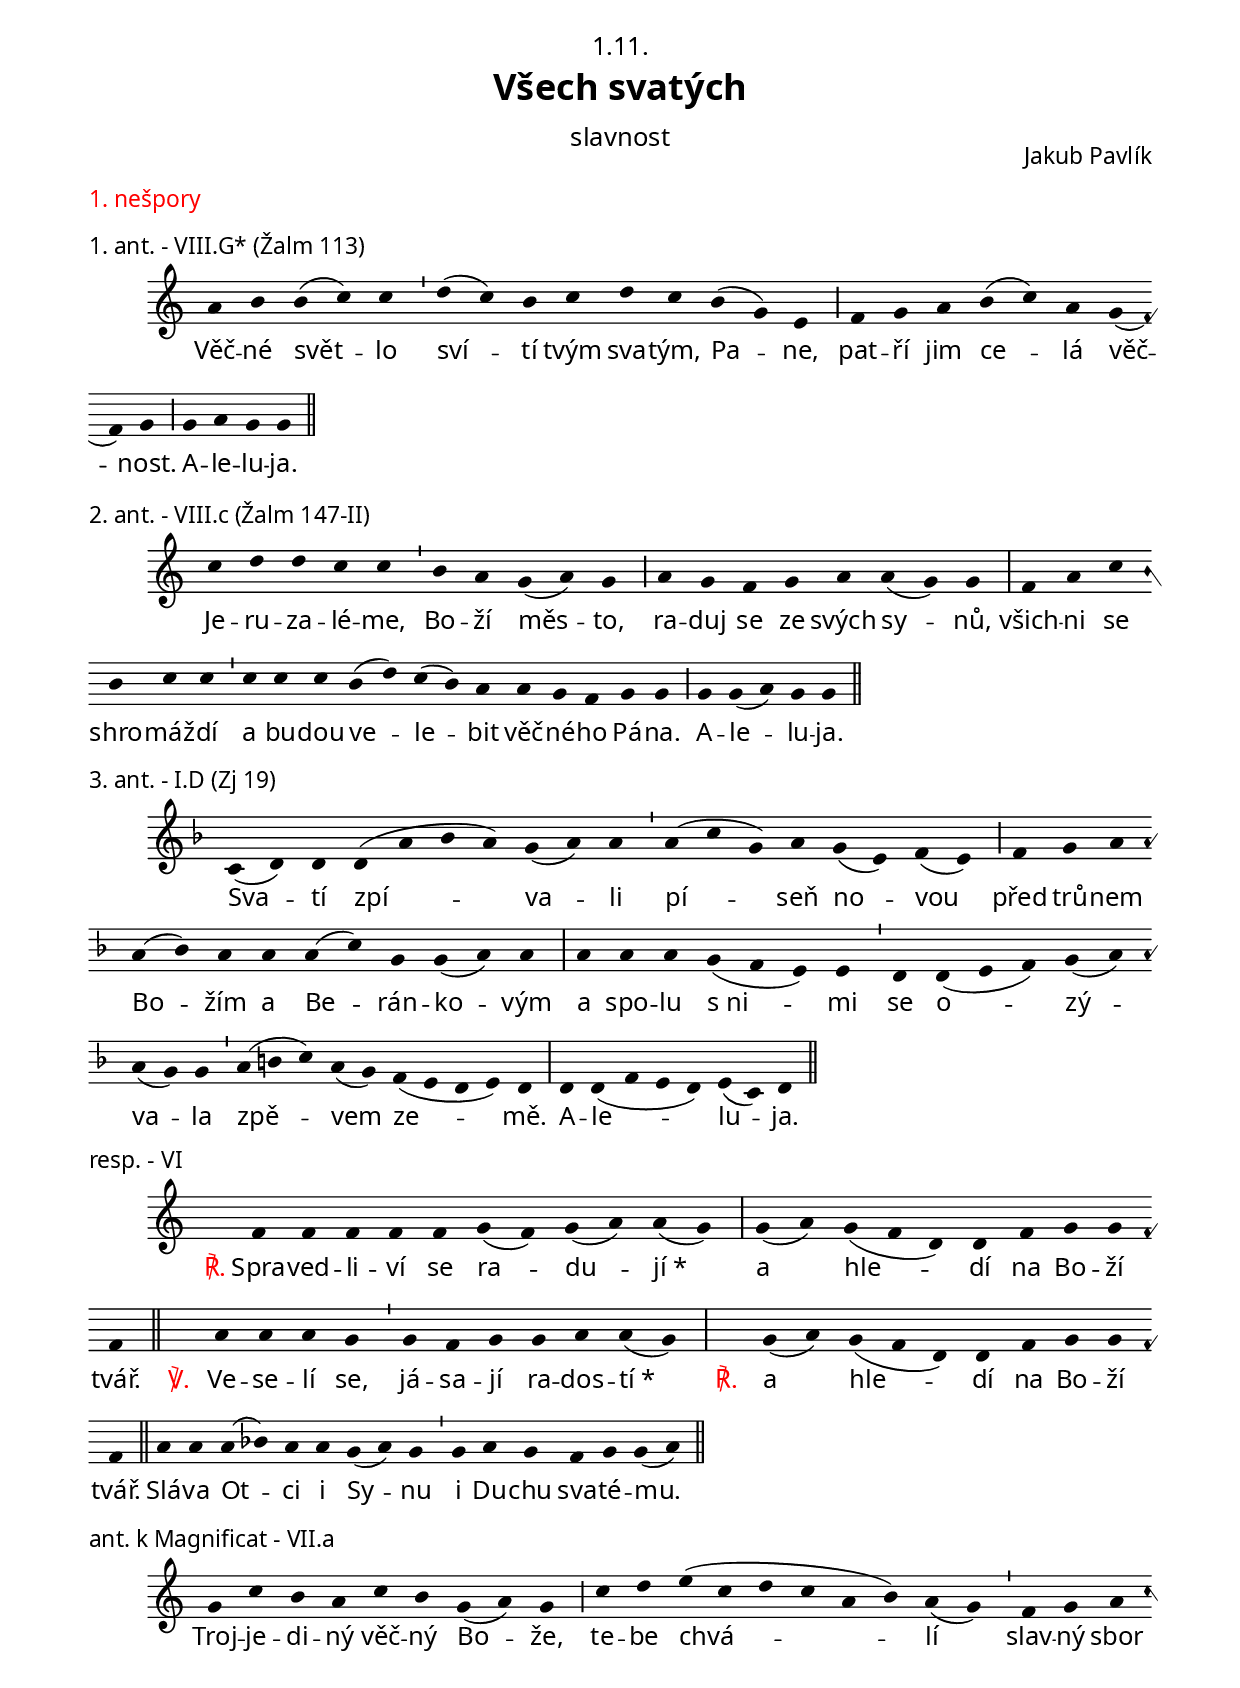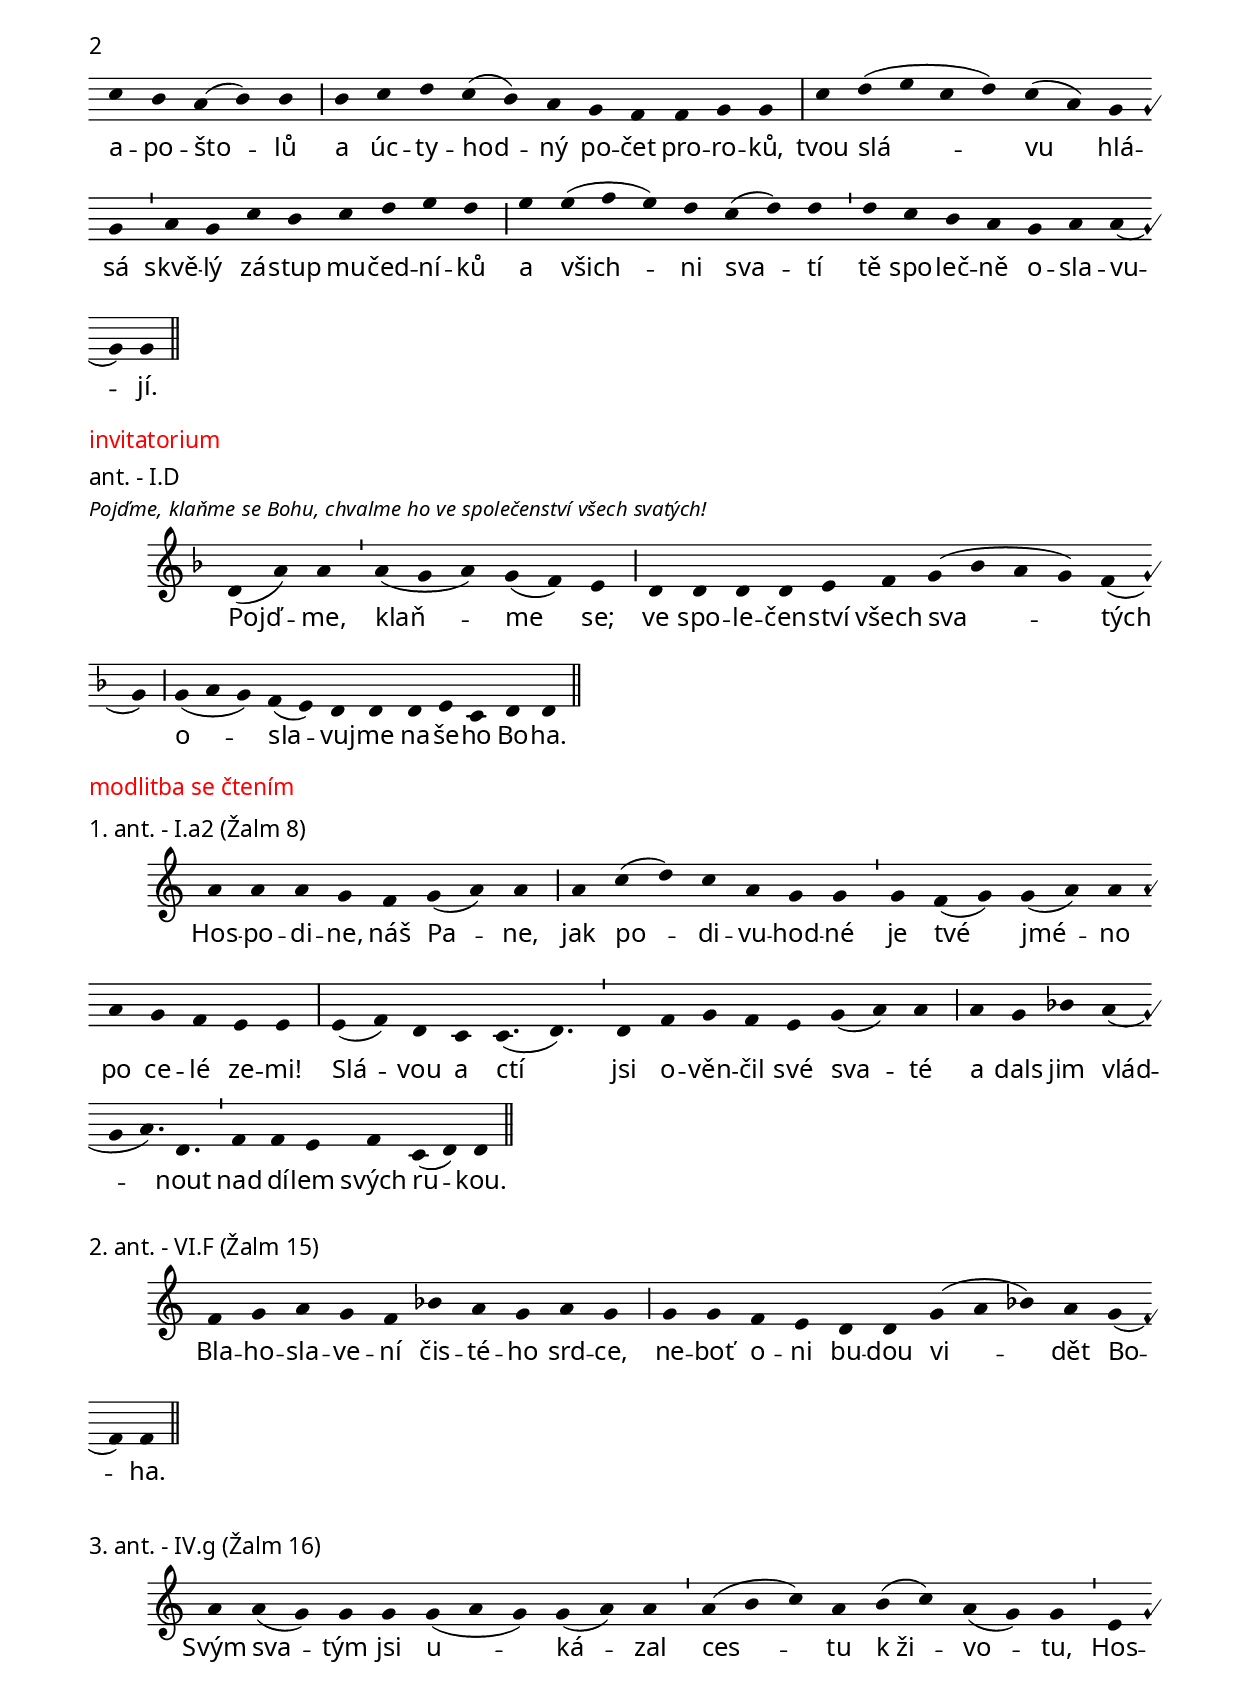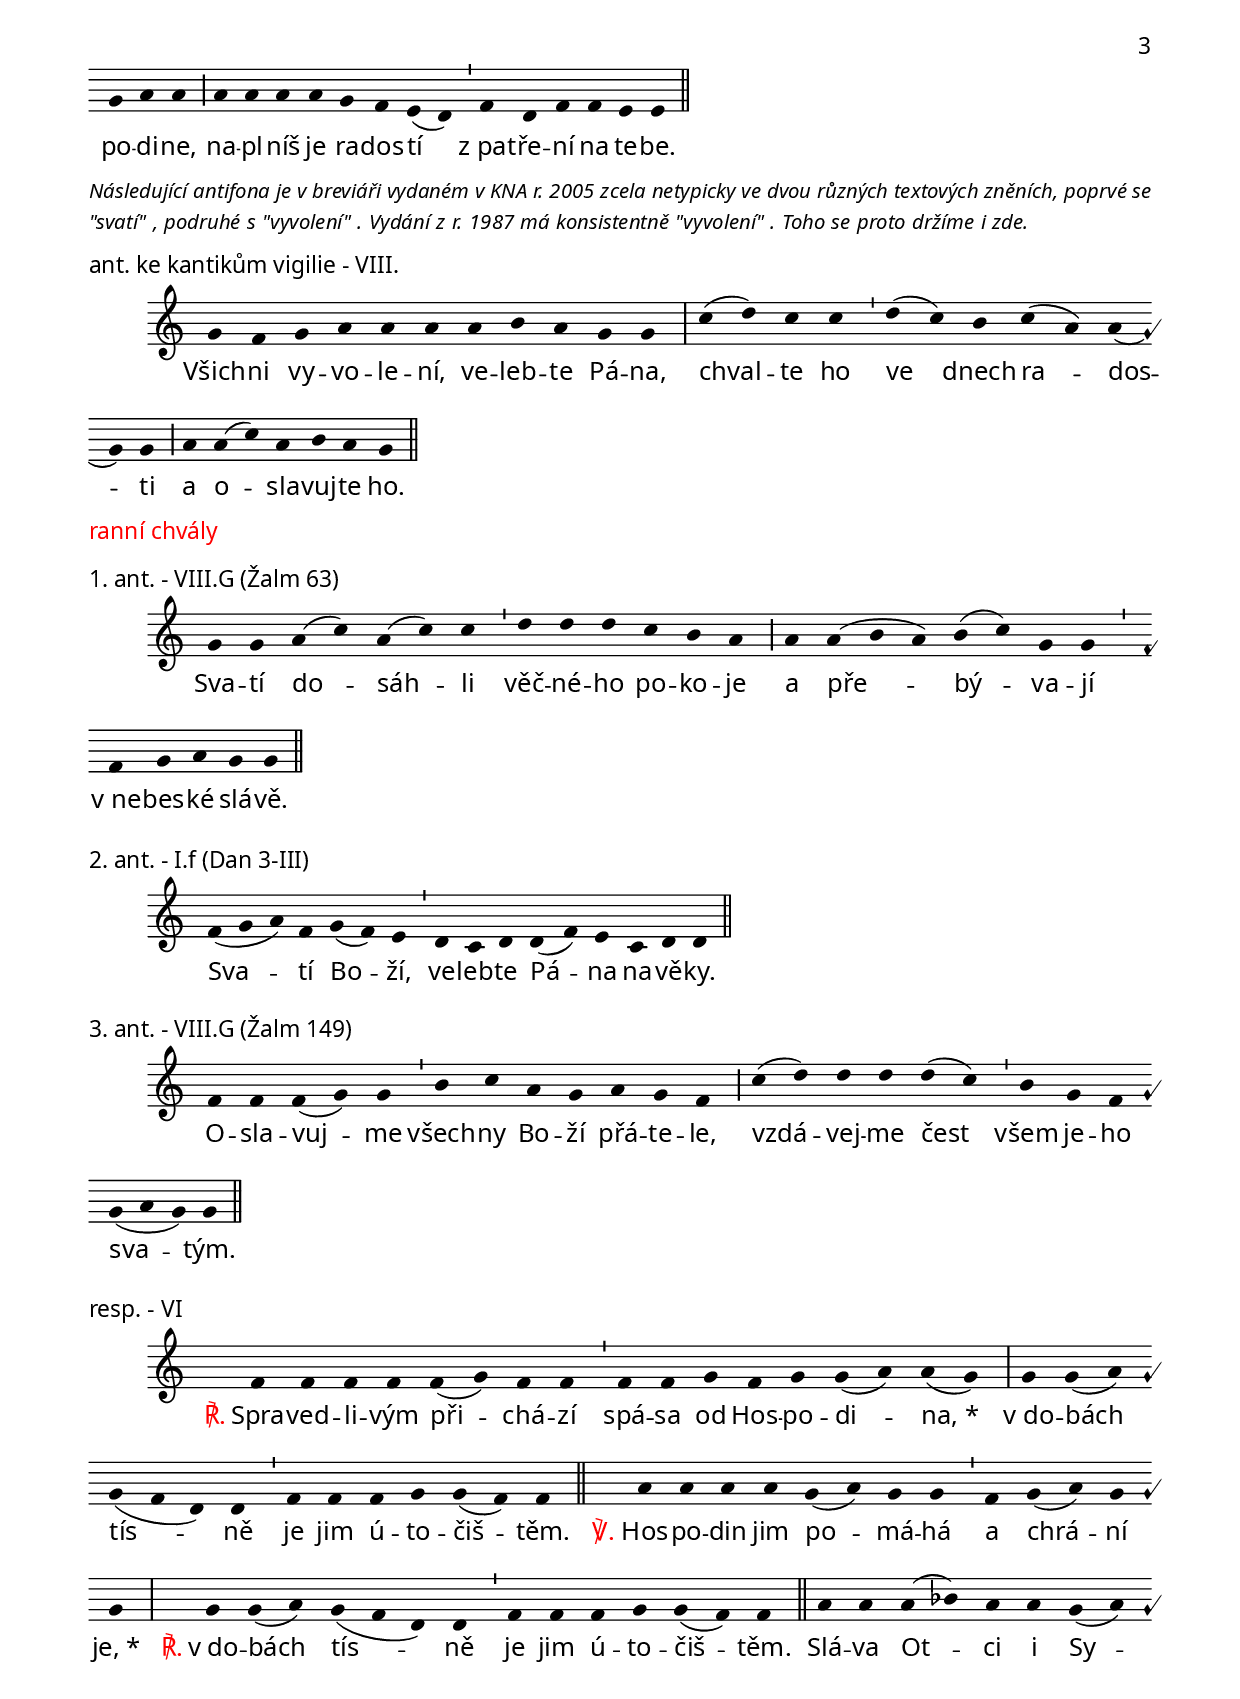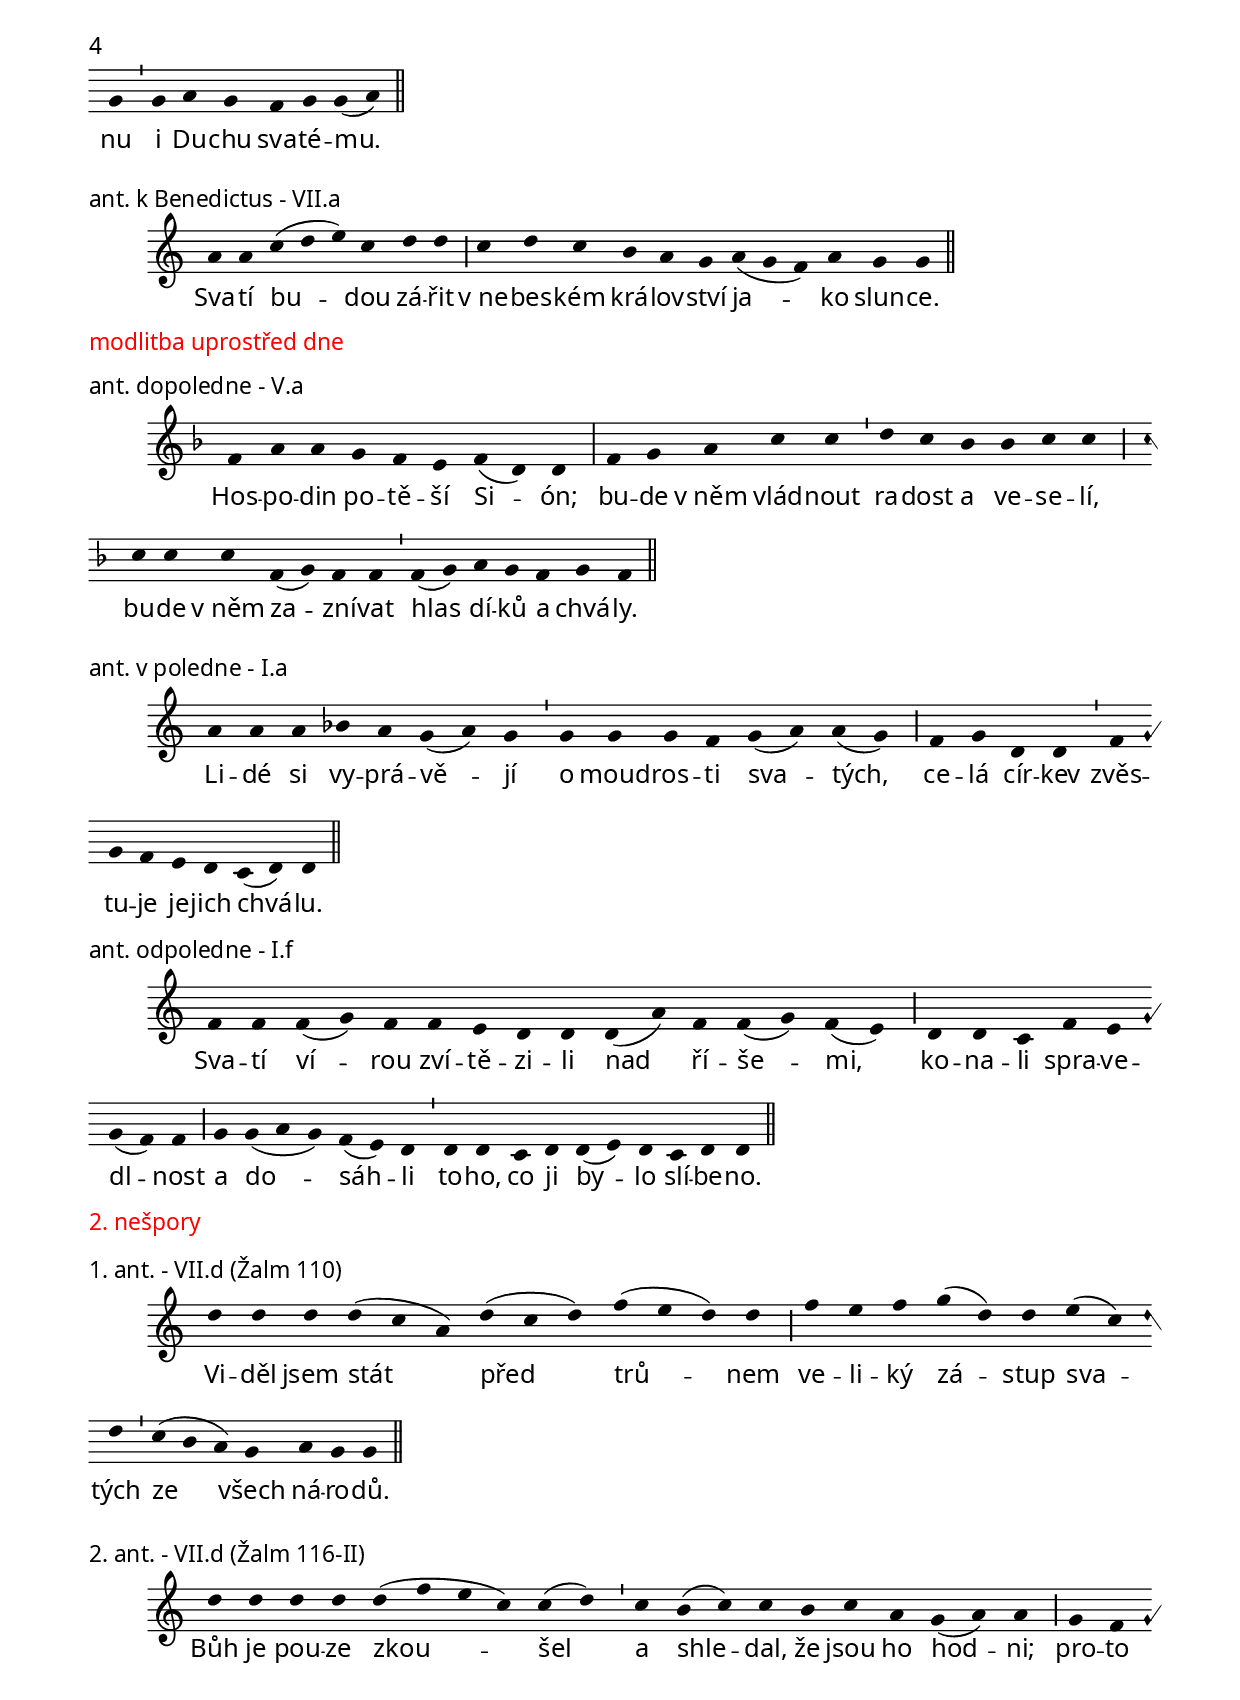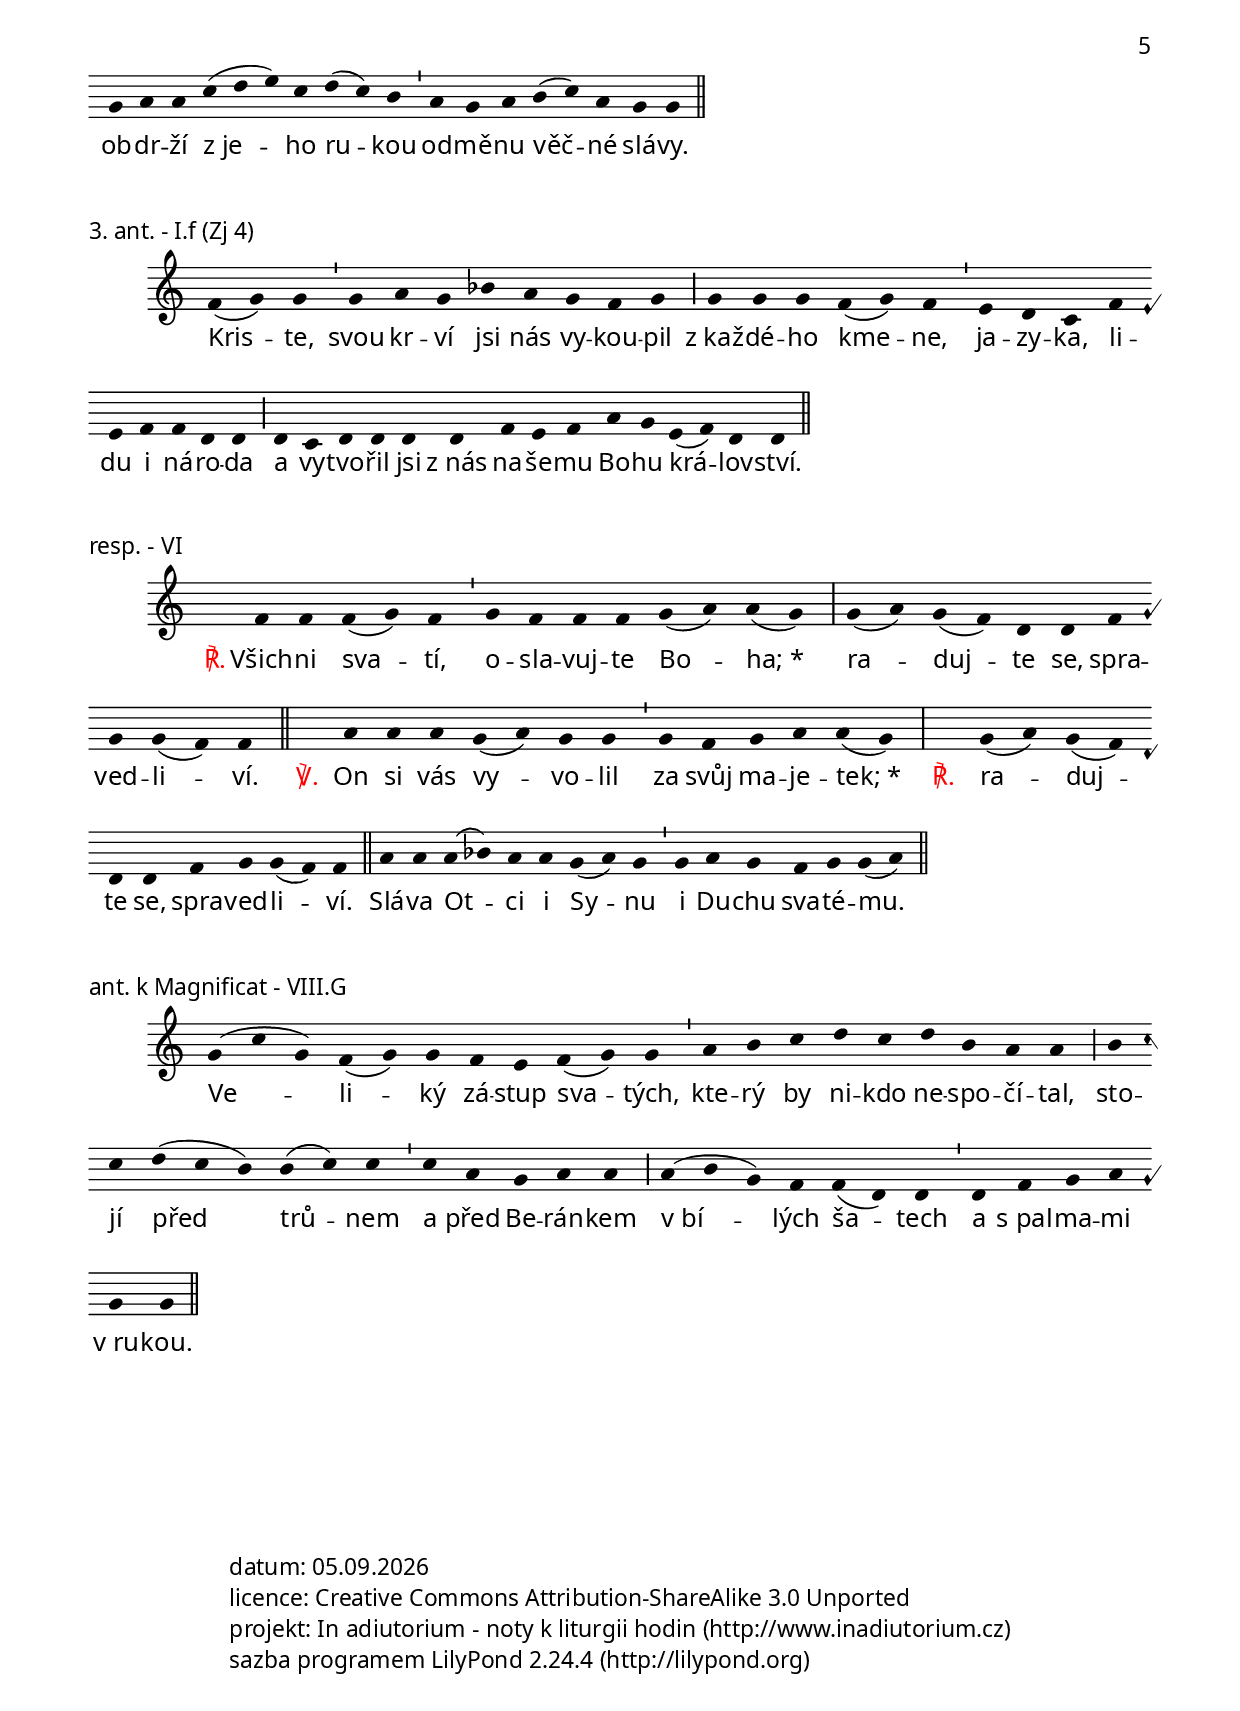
\version "2.16.0"

\include "../spolecne.ly"
\include "../dilyresponsorii.ly"

\header {
  title = \markup\titleSvatek
            "Všech svatých"
            slavnost
            1.11.
  composer = "Jakub Pavlík"
}

\markup {\nadpisHodinka {"1. nešpory"}}

\score {
  \relative c'' {
    \choralniRezim
    a4 b b( c) c \barMin d( c) b c d c b( g) e \barMaior
    f g a b( c) a g( f) g \barMaior
    g a g g \barFinalis
  }
  \addlyrics {
    Věč -- né svět -- lo sví -- tí tvým sva -- tým, Pa -- ne,
    pat -- ří jim ce -- lá věč -- nost.
    A -- le -- lu -- ja.
  }
  \header {
    quid = "1. ant."
    modus = "VIII"
    differentia = "G*"
    psalmus = "Žalm 113"
    placet = "aleluja snad g ga g g"
    id = "1ne-a1"
    fons = "commune jednoho muč., 1. nešp., k Magnificat"
    fial = "fial://commune/commune_jedenmucednik.ly#1ne-amag-velik"
    piece = \markup {\sestavTitulek}
  }
}

\score {
  \relative c'' {
    \choralniRezim
    c4 d d c c \barMin b a g( a) g \barMaior
    a g f g a a( g) g \barMax
    f a c b c c \barMin
    c c c b( d) c( b) a a g f g g \barMaior
    g g( a) g g \barFinalis
  }
  \addlyrics {
    Je -- ru -- za -- lé -- me, Bo -- ží měs -- to,
    ra -- duj se ze svých sy -- nů,
    všich -- ni se shro -- máž -- dí
    a bu -- dou ve -- le -- bit věč -- né -- ho Pá -- na.
    A -- le -- lu -- ja.
  }
  \header {
    quid = "2. ant."
    modus = "VIII"
    differentia = "c"
    psalmus = "Žalm 147-II"
    id = "1ne-a2"
    fons = "2. část: žaltář, 4.t., pá, r.ch., 2.ant."
    fial = "fial://antifony/tyden4_6patek.ly#rch-ant2?cast"
    piece = \markup {\sestavTitulek}
  }
}

\score {
  \relative c' {
    \key f \major
    \choralniRezim
    c4( d) d d( a' bes a) g( a) a \barMin a( c g) a g( e) f( e) \barMaior
    f g a a( bes) a a a( c) g g( a) a \barMax
    a a a g( f e) e \barMin d d( e f) g( a) a( g) g \barMin a( b c) a( g) f( e d e) d \barMax

    d d( f e d) e( c) d \barFinalis
  }
  \addlyrics {
    Sva -- tí zpí -- va -- li pí -- seň no -- vou
    před trů -- nem Bo -- žím a Be -- rán -- ko -- vým
    a spo -- lu s_ni -- mi se o -- zý -- va -- la zpě -- vem ze -- mě.

    A -- le -- lu -- ja.
  }
  \header {
    quid = "3. ant."
    modus = "I"
    differentia = "D"
    psalmus = "Zj 19"
    id = "1ne-a3"
    fial = "fial://commune/commune_svatymuz.ly#2ne-a3"
    piece = \markup {\sestavTitulek}
  }
}

\score {
  \relative c' {
    \choralniRezim

    % R
    \neviditelna f
    f4 f f f f g( f) g( a) a( g) \barMax
    g( a) g( f d) d f g g f \barFinalis
    % V
    \neviditelna a
    a4 a a g \barMin g f g g a a( g) \barMax
    % R
    \neviditelna a
    g( a) g( f d) d f g g f \barFinalis
    % Slava
    \respVIdoxologie \barFinalis
  }
  \addlyrics {
    \Response Spra -- ved -- li -- ví se ra -- du -- jí_*
    a hle -- dí na Bo -- ží tvář.
    \Verse Ve -- se -- lí se, já -- sa -- jí ra -- dos -- tí_*
    \Response a hle -- dí na Bo -- ží tvář.
    \textRespDoxologie
  }
  \header {
    quid = "resp."
    modus = "VI"
    id = "1ne-r"
    piece = \markup {\sestavTitulekResp}
  }
}

\score {
  \relative c'' {
    \choralniRezim
    g4 c b a c b g( a) g \barMaior
    c d e( c d c a b) a( g) \barMin f g a c b a( b) b \barMaior
    b c d c( b) a g f f g g \barMax

    c d( e c d) c( a) g g \barMin a g c b c d e d \barMaior
    e e( f e) d c( d) d \barMin d c b a g a a( g) g \barFinalis
  }
  \addlyrics {
    Troj -- je -- di -- ný věč -- ný Bo -- že,
    te -- be chvá -- lí slav -- ný sbor a -- po -- što -- lů
    a úc -- ty -- hod -- ný po -- čet pro -- ro -- ků,

    tvou slá -- vu hlá -- sá skvě -- lý zá -- stup mu -- čed -- ní -- ků
    a všich -- ni sva -- tí tě spo -- leč -- ně o -- sla -- vu -- jí.
  }
  \header {
    quid = "ant. k Magnificat"
    modus = "VII"
    differentia = "a"
    psalmus = ""
    placet = "věnovat jí trochu péče, zejm. úvodu"
    id = "1ne-amag"
    piece = \markup {\sestavTitulekBezZalmu}
  }
}

\markup {\nadpisHodinka {"invitatorium"}}

\score {
  \relative c' {
    \key f \major
    \choralniRezim
    d4( a') a \barMin a( g a) g( f) e \barMaior
    d d d d e f g( bes a g) f( g) \barMaior
    g( a g) f( e) d d d e c d d \barFinalis
  }
  \addlyrics {
    Pojď -- me, klaň -- me se;
    ve spo -- le -- čen -- ství všech sva -- tých
    o -- sla -- vuj -- me na -- še -- ho Bo -- ha.
  }
  \header {
    % Vtipne je, ze me zneni, z rytmickych duvodu nahrazujici
    % "chvalme" za "oslavujme", by mohlo vznaset narok,
    % ze je o spetku vernejsim prekladem latinskeho originalu.
    textus_approbatus = "Pojďme, klaňme se Bohu,
    chvalme ho ve společenství všech svatých!"
    quid = "ant."
    modus = "I"
    differentia = "D"
    psalmus = ""
    id = "invit"
    piece = \markup {\sestavTitulekBezZalmu}
  }
}

\markup {\nadpisHodinka {"modlitba se čtením"}}

\score {
  \relative c'' {
    \choralniRezim
    a4 a a g f g( a) a \barMaior
    a c( d) c a g g \barMin g f( g) g( a) a a g f e e \barMax

    e( f) d c c4.( d) \barMin d4 f g f e g( a) a \barMaior
    a g bes a( g a4.) d, \barMin f4 f e f c( d) d \barFinalis
  }
  \addlyrics {
    Hos -- po -- di -- ne, náš Pa -- ne,
    jak po -- di -- vu -- hod -- né je tvé jmé -- no po ce -- lé ze -- mi!

    Slá -- vou a ctí jsi o -- věn -- čil své sva -- té
    a dals jim vlád -- nout nad dí -- lem svých ru -- kou.
  }
  \header {
    quid = "1. ant."
    modus = "I"
    differentia = "a2"
    psalmus = "Žalm 8"
    fons = "sanktoral/0705cyrilametodej.ly#2ne-a2"
    id = "mc-a1"
    piece = \markup {\sestavTitulek}
  }
}

\score {
  \relative c' {
    \choralniRezim
    f4 g a g f bes a g a g \barMaior
    g g f e d d g( a bes) a g( f) f \barFinalis
  }
  \addlyrics {
    Bla -- ho -- sla -- ve -- ní čis -- té -- ho srd -- ce,
    ne -- boť o -- ni bu -- dou vi -- dět Bo -- ha.
  }
  \header {
    quid = "2. ant."
    modus = "VI"
    differentia = "F"
    psalmus = "Žalm 15"
    fons = "antifony/tyden1_2pondeli.ly#ne-ant2"
    id = "mc-a2"
    piece = \markup {\sestavTitulek}
  }
}

\score {
  \relative c'' {
    \choralniRezim
    a4 a( g) g g g( a g) g( a) a \barMin
    a( b c) a b( c) a( g) g \barMin
    e g a a \barMaior
    a a a a g f e( d) \barMin
    f d f f e e \barFinalis
  }
  \addlyrics {
    Svým sva -- tým jsi u -- ká -- zal
    ces -- tu k_ži -- vo -- tu,
    Hos -- po -- di -- ne,
    na -- pl -- níš je ra -- dos -- tí
    z_pat -- ře -- ní na te -- be.
  }
  \header {
    quid = "3. ant."
    modus = "IV"
    differentia = "g"
    psalmus = "Žalm 16"
    id = "mc-a3"
    piece = \markup {\sestavTitulek}
  }
}

\markup\justify\small\italic{
  Následující antifona je v breviáři vydaném v KNA r. 2005
  zcela netypicky ve dvou různých textových zněních,
  poprvé se "\"svatí\"", podruhé s "\"vyvolení\"".
  Vydání z r. 1987 má konsistentně "\"vyvolení\"".
  Toho se proto držíme i zde.
}

\score {
  \relative c'' {
    \choralniRezim
    g4 f g a a a a b a g g \barMax
    c( d) c c \barMin d( c) b c( a) a( g) g \barMaior
    a a( c) a b a g \barFinalis
  }
  \addlyrics {
    Všich -- ni vy -- vo -- le -- ní,
    ve -- leb -- te Pá -- na,
    chval -- te ho ve dnech ra -- dos -- ti
    a o -- sla -- vuj -- te ho.
  }
  \header {
    quid = "ant. ke kantikům vigilie"
    modus = "VIII"
    differentia = ""
    psalmus = ""
    placet = "začátek půjde lépe"
    fial = "antifony/velikonoce_tyden1_3utery.ly#rch-a2?delsi_text"
    id = "mc-avig"
    piece = \markup {\sestavTitulekBezZalmu}
  }
}

\markup {\nadpisHodinka {"ranní chvály"}}

\score {
  \relative c'' {
    \choralniRezim
    g4 g a( c) a( c) c \barMin d d d c b a \barMaior
    a a( b a) b( c) g g \barMin  f g a g g \barFinalis
  }
  \addlyrics {
    Sva -- tí do -- sáh -- li věč -- né -- ho po -- ko -- je
    a pře -- bý -- va -- jí v_ne -- bes -- ké slá -- vě.
  }
  \header {
    quid = "1. ant."
    modus = "VIII"
    differentia = "G"
    psalmus = "Žalm 63"
    placet = "začátek zní značně nepřirozeně, je to násilný pokus o zvukomalbu"
    id = "rch-a1"
    fons = "commune jeden muč., 2. nešp., k Magnificat"
    fial = "fial://commune/commune_jedenmucednik.ly#2ne-amag"
    piece = \markup {\sestavTitulek}
  }
}

\score {
  \relative c' {
    \choralniRezim
    f4( g a) f g( f) e \barMin
    d c d d( f) e c d d \barFinalis
  }
  \addlyrics {
    Sva -- tí Bo -- ží,
    ve -- leb -- te Pá -- na na -- vě -- ky.
  }
  \header {
    quid = "2. ant."
    modus = "I"
    differentia = "f"
    psalmus = "Dan 3-III"
    placet = "zkusit lépe - spíš prostěji a zpěvněji"
    id = "rch-a2"
    piece = \markup {\sestavTitulek}
  }
}

\score {
  \relative c' {
    \choralniRezim
    f4 f f( g) g \barMin b c a g a g f \barMaior
    c'( d) d d d( c) \barMin b g f g( a g) g \barFinalis
  }
  \addlyrics {
    O -- sla -- vuj -- me všech -- ny Bo -- ží přá -- te -- le,
    vzdá -- vej -- me čest všem je -- ho sva -- tým.
  }
  \header {
    quid = "3. ant."
    modus = "VIII"
    differentia = "G"
    psalmus = "Žalm 149"
    placet = "začátek o sekundu nahoru; zkusit celou lépe?"
    id = "rch-a3"
    piece = \markup {\sestavTitulek}
  }
}

\score {
  \relative c' {
    \choralniRezim

    % R
    \neviditelna f
    f4 f f f f( g) f f \barMin f f g f g g( a) a( g) \barMax
    g g( a) g( f d) d \barMin f f f g g( f) f \barFinalis
    % V
    \neviditelna a
    a4 a a a g( a) g g \barMin f g( a) g g \barMax
    % R
    \neviditelna a
    g g( a) g( f d) d \barMin f f f g g( f) f \barFinalis
    % Slava
    \respVIdoxologie \barFinalis
  }
  \addlyrics {
    \Response Spra -- ved -- li -- vým při -- chá -- zí spá -- sa od Hos -- po -- di -- na,_*
    v_do -- bách tís -- ně je jim ú -- to -- čiš -- těm.
    \Verse Hos -- po -- din jim po -- má -- há a chrá -- ní je,_*
    \Response v_do -- bách tís -- ně je jim ú -- to -- čiš -- těm.
    \textRespDoxologie
  }
  \header {
    quid = "resp."
    modus = "VI"
    id = "rch-r"
    fons = "commune více muč., 2. nešp."
    fial = "fial://commune/commune_vicemucedniku.ly#2ne-resp"
    piece = \markup {\sestavTitulekResp}
  }
}

\score {
  \relative c'' {
    \choralniRezim
    a4 a c( d e) c d d \barMaior
    c d c b a g a( g f) a g g \barFinalis
  }
  \addlyrics {
    Sva -- tí bu -- dou zá -- řit
    v_ne -- bes -- kém krá -- lov -- ství ja -- ko slun -- ce.
  }
  \header {
    quid = "ant. k Benedictus"
    modus = "VII"
    differentia = "a"
    psalmus = ""
    placet = "melodické ozdoby na slovech _budou_ a _jako_ ...
    obě stejným způsobem nepatřičné (zvýraznění slova, které nemá být
    zvýrazňováno), ale nepobuřují mě. Antifona s nimi není bezchybná,
    ale přesto se mi líbí. Bez nich by se musela úplně přepsat."
    id = "rch-aben"
    piece = \markup {\sestavTitulekBezZalmu}
  }
}

\markup {\nadpisHodinka {"modlitba uprostřed dne"}}

\score {
  \relative c' {
    \choralniRezim
    \key f \major
    f4 a a g f e f( d) d \barMax
    f g a c c \barMin d c bes bes c c \barMaior
    c c c f,( g) f f \barMin f( g) a g f g f \barFinalis
  }
  \addlyrics {
    Hos -- po -- din po -- tě -- ší Si -- ón;
    bu -- de v_něm vlád -- nout ra -- dost a ve -- se -- lí,
    bu -- de v_něm za -- zní -- vat hlas dí -- ků a chvá -- ly.
  }
  \header {
    quid = "ant. dopoledne"
    modus = "V"
    differentia = "a"
    psalmus = ""
    placet = "bez úletu do plagálního tetrachordu se dá dobře obejít"
    id = "tercie"
    piece = \markup {\sestavTitulekBezZalmu}
  }
}

\score {
  \relative c'' {
    \choralniRezim
    a4 a a bes a g( a) g \barMin g g g f g( a) a( g) \barMaior
    f g d d \barMin f g f e d c( d) d \barFinalis
  }
  \addlyrics {
    Li -- dé si vy -- prá -- vě -- jí o moud -- ros -- ti sva -- tých,
    ce -- lá cír -- kev zvěs -- tu -- je je -- jich chvá -- lu.
  }
  \header {
    quid = "ant. v poledne"
    modus = "I"
    differentia = "a"
    psalmus = ""
    placet = "první část nepříliš vhodně napodobuje verš 
    stereotypních krátkých responsorií modu VI;
    předělat"
    id = "sexta"
    piece = \markup {\sestavTitulekBezZalmu}
  }
}

\score {
  \relative c' {
    \choralniRezim
    f4 f f( g) f f e d d d( a') f f( g) f( e) \barMaior
    d d c f e g( f) f \barMaior
    g g( a g) f( e) d \barMin d d c d d( e) d c d d \barFinalis
  }
  \addlyrics {
    Sva -- tí ví -- rou zví -- tě -- zi -- li nad ří -- še -- mi,
    ko -- na -- li spra -- ve -- dl -- nost
    a do -- sáh -- li to -- ho, co ji by -- lo slí -- be -- no.
  }
  \header {
    quid = "ant. odpoledne"
    modus = "I"
    differentia = "f"
    psalmus = ""
    placet = "melisma na _bylo_ určitě pryč"
    id = "nona"
    piece = \markup {\sestavTitulekBezZalmu}
  }
}

\markup {\nadpisHodinka {"2. nešpory"}}

\score {
  \relative c'' {
    \choralniRezim
    d4 d d d( c a) d( c d) f( e d) d \barMaior
    f e f g( d) d e( c) d \barMin c( b a) g a g g  \barFinalis
  }
  \addlyrics {
    Vi -- děl jsem stát před trů -- nem
    ve -- li -- ký zá -- stup sva -- tých ze všech ná -- ro -- dů.
  }
  \header {
    quid = "1. ant."
    modus = "VII"
    differentia = "d"
    psalmus = "Žalm 110"
    id = "2ne-a1"
    piece = \markup {\sestavTitulek}
  }
}

\score {
  \relative c'' {
    \choralniRezim
    d4 d d d d( f e c) c( d) \barMin
    c b( c) c b c a g( a) a \barMaior
    g f g a a c( d e) c d( c) b \barMin
    a g a b( c) a g g \barFinalis
  }
  \addlyrics {
    Bůh je pou -- ze zkou -- šel
    a shle -- dal, že jsou ho hod -- ni;
    pro -- to ob -- dr -- ží z_je -- ho ru -- kou
    od -- mě -- nu věč -- né slá -- vy.
  }
  \header {
    quid = "2. ant."
    modus = "VII"
    differentia = "d"
    psalmus = "Žalm 116-II"
    id = "2ne-a2"
    piece = \markup {\sestavTitulek}
  }
}

\score {
  \relative c' {
    \choralniRezim
    f4( g) g \barMin g a g bes a g f g \barMaior
    g g g f( g) f \barMin e d c f e f f d d \barMaior
    d c d d d d f e f a g e( f) d d \barFinalis
  }
  \addlyrics {
    Kris -- te, svou kr -- ví jsi nás vy -- kou -- pil
    z_kaž -- dé -- ho kme -- ne, ja -- zy -- ka, li -- du i ná -- ro -- da
    a vy -- tvo -- řil jsi z_nás na -- še -- mu Bo -- hu krá -- lov -- ství.
  }
  \header {
    quid = "3. ant."
    modus = "I"
    differentia = "f"
    psalmus = "Zj 4"
    id = "2ne-a3"
    placet = "melodie na prvním 'jsi' mě sice nedráždí, ale pravděpodobně není zcela košer"
    piece = \markup {\sestavTitulek}
  }
}

\score {
  \relative c' {
    \choralniRezim

    % R
    \neviditelna c
    f f f( g) f \barMin g f f f g( a) a( g) \barMax
    g( a) g( f) d d f g g( f) f \barFinalis
    % V
    \neviditelna a
    a a a g( a) g g \barMin g f g a a( g) \barMax
    % R
    \neviditelna a
    g( a) g( f) d d f g g( f) f \barFinalis
    % Slava
    \respVIdoxologie \barFinalis
  }
  \addlyrics {
    \Response Všich -- ni sva -- tí, o -- sla -- vuj -- te Bo -- ha;_*
    ra -- duj -- te se, spra -- ved -- li -- ví.
    \Verse On si vás vy -- vo -- lil za svůj ma -- je -- tek;_*
    \Response ra -- duj -- te se, spra -- ved -- li -- ví.
    \textRespDoxologie
  }
  \header {
    quid = "resp."
    modus = "VI"
    id = "2ne-r"
    piece = \markup {\sestavTitulekResp}
  }
}

\score {
  \relative c'' {
    \choralniRezim
    g4( c g) f( g) g f e f( g) g \barMin
    a b c d c d b a a \barMaior
    b c d( c b) b( c) c \barMin c a g a a \barMaior
    a( b g) f f( d) d \barMin d f g a g g \barFinalis
  }
  \addlyrics {
    Ve -- li -- ký zá -- stup sva -- tých,
    kte -- rý by ni -- kdo ne -- spo -- čí -- tal,
    sto -- jí před trů -- nem a před Be -- rán -- kem
    v_bí -- lých ša -- tech a s_pal -- ma -- mi v_ru -- kou.
  }
  \header {
    quid = "ant. k Magnificat"
    modus = "VIII"
    differentia = "G"
    psalmus = ""
    id = "2ne-amag"
    piece = \markup {\sestavTitulekBezZalmu}
  }
}